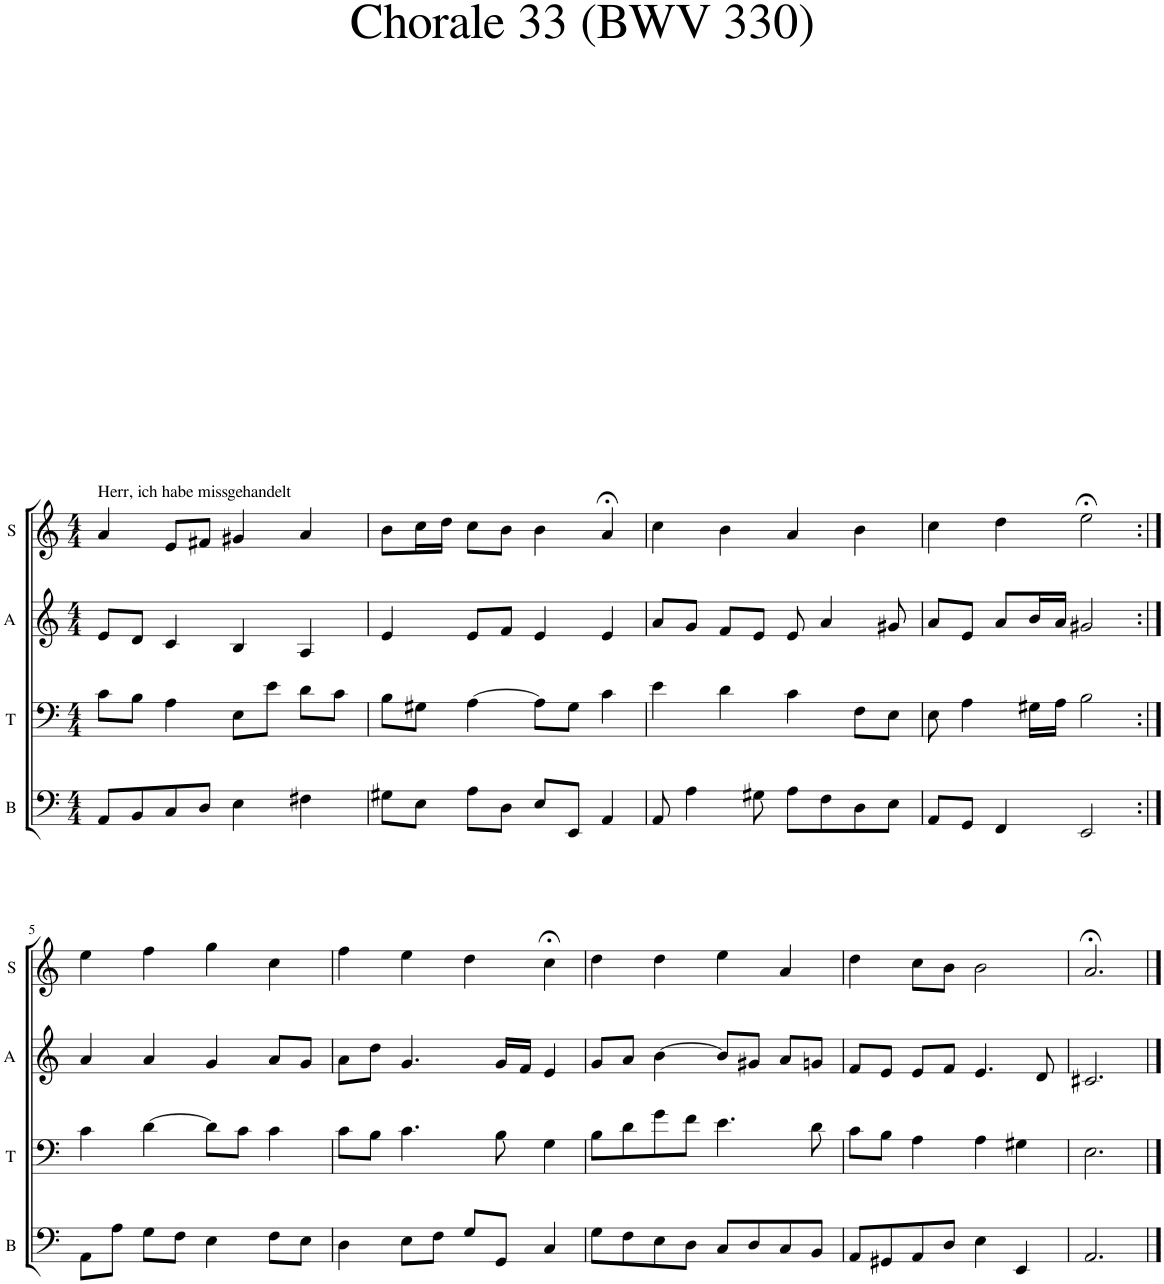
**kern	**kern	**kern	**kern
*part4	*part3	*part2	*part1
*staff4	*staff3	*staff2	*staff1
*I"B	*I"T	*I"A	*I"S
*I'B	*I'T	*I'A	*I'S
*clefF4	*clefF4	*clefG2	*clefG2
*k[]	*k[]	*k[]	*k[]
*M4/4	*M4/4	*M4/4	*M4/4
=1	=1	=1	=1
!	!	!	!LO:TX:a:t=Herr, ich habe missgehandelt
8AA/L	8c\L	8e/L	4a/
8BB/	8B\J	8d/J	.
8C/	4A\	4c/	8e/L
8D/J	.	.	8f#X/J
4E\	8E\L	4B/	4g#X/
.	8e\J	.	.
4F#X\	8d\L	4A/	4a/
.	8c\J	.	.
=2	=2	=2	=2
8G#X\L	8B\L	4e/	8b\L
8E\J	8G#X\J	.	16cc\L
.	.	.	16dd\JJ
8A\L	[4A\	8e/L	8cc\L
8D\J	.	8f/J	8b\J
8E/L	8A\L]	4e/	4b\
8EE/J	8G#\J	.	.
4AA/	4c\	4e/	4a;</
=3	=3	=3	=3
8AA/	4e\	8a/L	4cc\
4A\	.	8g/J	.
.	4d\	8f/L	4b\
8G#X\	.	8e/J	.
8A\L	4c\	8e/	4a/
8F\	.	4a/	.
8D\	8F\L	.	4b\
8E\J	8E\J	8g#X/	.
=4	=4	=4	=4
8AA/L	8E\	8a/L	4cc\
8GG/J	4A\	8e/J	.
4FF/	.	8a/L	4dd\
.	16G#X\LL	16b/L	.
.	16A\JJ	16a/JJ	.
2EE/	2B\	2g#X/	2ee;<\
!!LO:LB:g=z
=5:|!	=5:|!	=5:|!	=5:|!
8AA\L	4c\	4a/	4ee\
8A\J	.	.	.
8G\L	[4d\	4a/	4ff\
8F\J	.	.	.
4E\	8d\L]	4g/	4gg\
.	8c\J	.	.
8F\L	4c\	8a/L	4cc\
8E\J	.	8g/J	.
=6	=6	=6	=6
4D\	8c\L	8a\L	4ff\
.	8B\J	8dd\J	.
8E\L	4.c\	4.g/	4ee\
8F\J	.	.	.
8G/L	.	.	4dd\
8GG/J	8B\	16g/LL	.
.	.	16f/JJ	.
4C/	4G\	4e/	4cc;<\
=7	=7	=7	=7
8G\L	8B\L	8g/L	4dd\
8F\	8d\	8a/J	.
8E\	8g\	[4b\	4dd\
8D\J	8f\J	.	.
8C/L	4.e\	8b/L]	4ee\
8D/	.	8g#X/J	.
8C/	.	8a/L	4a/
8BB/J	8d\	8gn/J	.
=8	=8	=8	=8
8AA/L	8c\L	8f/L	4dd\
8GG#X/	8B\J	8e/J	.
8AA/	4A\	8e/L	8cc\L
8D/J	.	8f/J	8b\J
4E\	4A\	4.e/	2b\
4EE/	4G#X\	.	.
.	.	8d/	.
=9	=9	=9	=9
2.AA/	2.E\	2.c#X/	2.a;</
==	==	==	==
*-	*-	*-	*-
